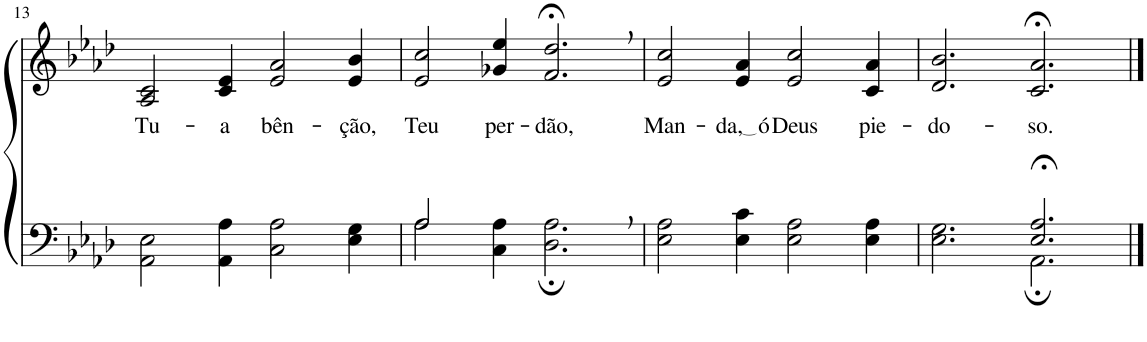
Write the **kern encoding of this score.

**kern	**kern	**text
*part2	*part1	*part1
*staff2	*staff1	*staff1
*I"Parte III e IV	*I"Parte I e II	*
!!LO:PB:g=z
*clefF4	*clefG2	*
*k[b-e-a-d-]	*k[b-e-a-d-]	*
*M6/4	*M6/4	*
=13	=13	=13
!	!	!LO:LY:b
2AA-\ 2E-\	2A-/ 2c/	Tu-
!	!	!LO:LY:b
4AA-\ 4A-\	4c/ 4e-/	-a
!	!	!LO:LY:b
2C\ 2A-\	2e-/ 2a-/	bên-
!	!	!LO:LY:b
4E-\ 4G\	4e-/ 4b-/	-ção,
=14	=14	=14
*^	*	*
!	!	!	!LO:LY:b
2A-/	2A-\	2e-/ 2cc/	Teu
!	!	!	!LO:LY:b
1ryy	4C\ 4A-\	4g-X/ 4ee-/	per-
!	!	!	!LO:LY:b
.	2.D-\; 2.A-\;	2.f/;<, 2.dd-/;<,	-dão,
=15	=15	=15	=15
!	!	!	!LO:LY:b
*v	*v	*	*
2E-\ 2A-\	2e-/ 2cc/	Man-
!	!	!LO:LY:b
4E-\ 4c\	4e-/ 4a-/	da, ó
!	!	!LO:LY:b
2E-\ 2A-\	2e-/ 2cc/	Deus
!	!	!LO:LY:b
4E-\ 4A-\	4c/ 4a-/	pie-
=16	=16	=16
*^	*	*
!	!	!	!LO:LY:b
2.ryy	2.E-\ 2.G\	2.d-/ 2.b-/	-do-
!	!	!	!LO:LY:b
2.E-/;< 2.A-/;<	2.AA-;\	2.c/;< 2.a-/;<	-so.
*v	*v	*	*
==	==	==
*-	*-	*-
